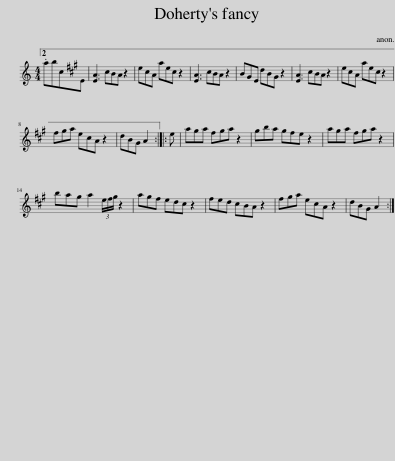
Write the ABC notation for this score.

X:1
L:1/8
M:4/4
I:linebreak $
K:C
V:1 treble
V:1
 .abcE | [EA]3 ^cBA z2 | e^cA aec z2 | [EA]3 ^cBA z2 | B^GE dBG z2 | %5
 [EA]3 ^cBA z2 | e^cA aec z2 |$ ^f^ga e^cA z2 | dB^G A2 :: e | %10
 a^ga ^fga z2 | ^gba g^fe z2 | a^ga ^fga z2 |$ ba^g a2 (3e/^f/g/ z2 | a^g^f ed^c z2 | %15
 ^fed ^cBA z2 | ^f^ga e^cA z2 | dB^G A2 :| %18
